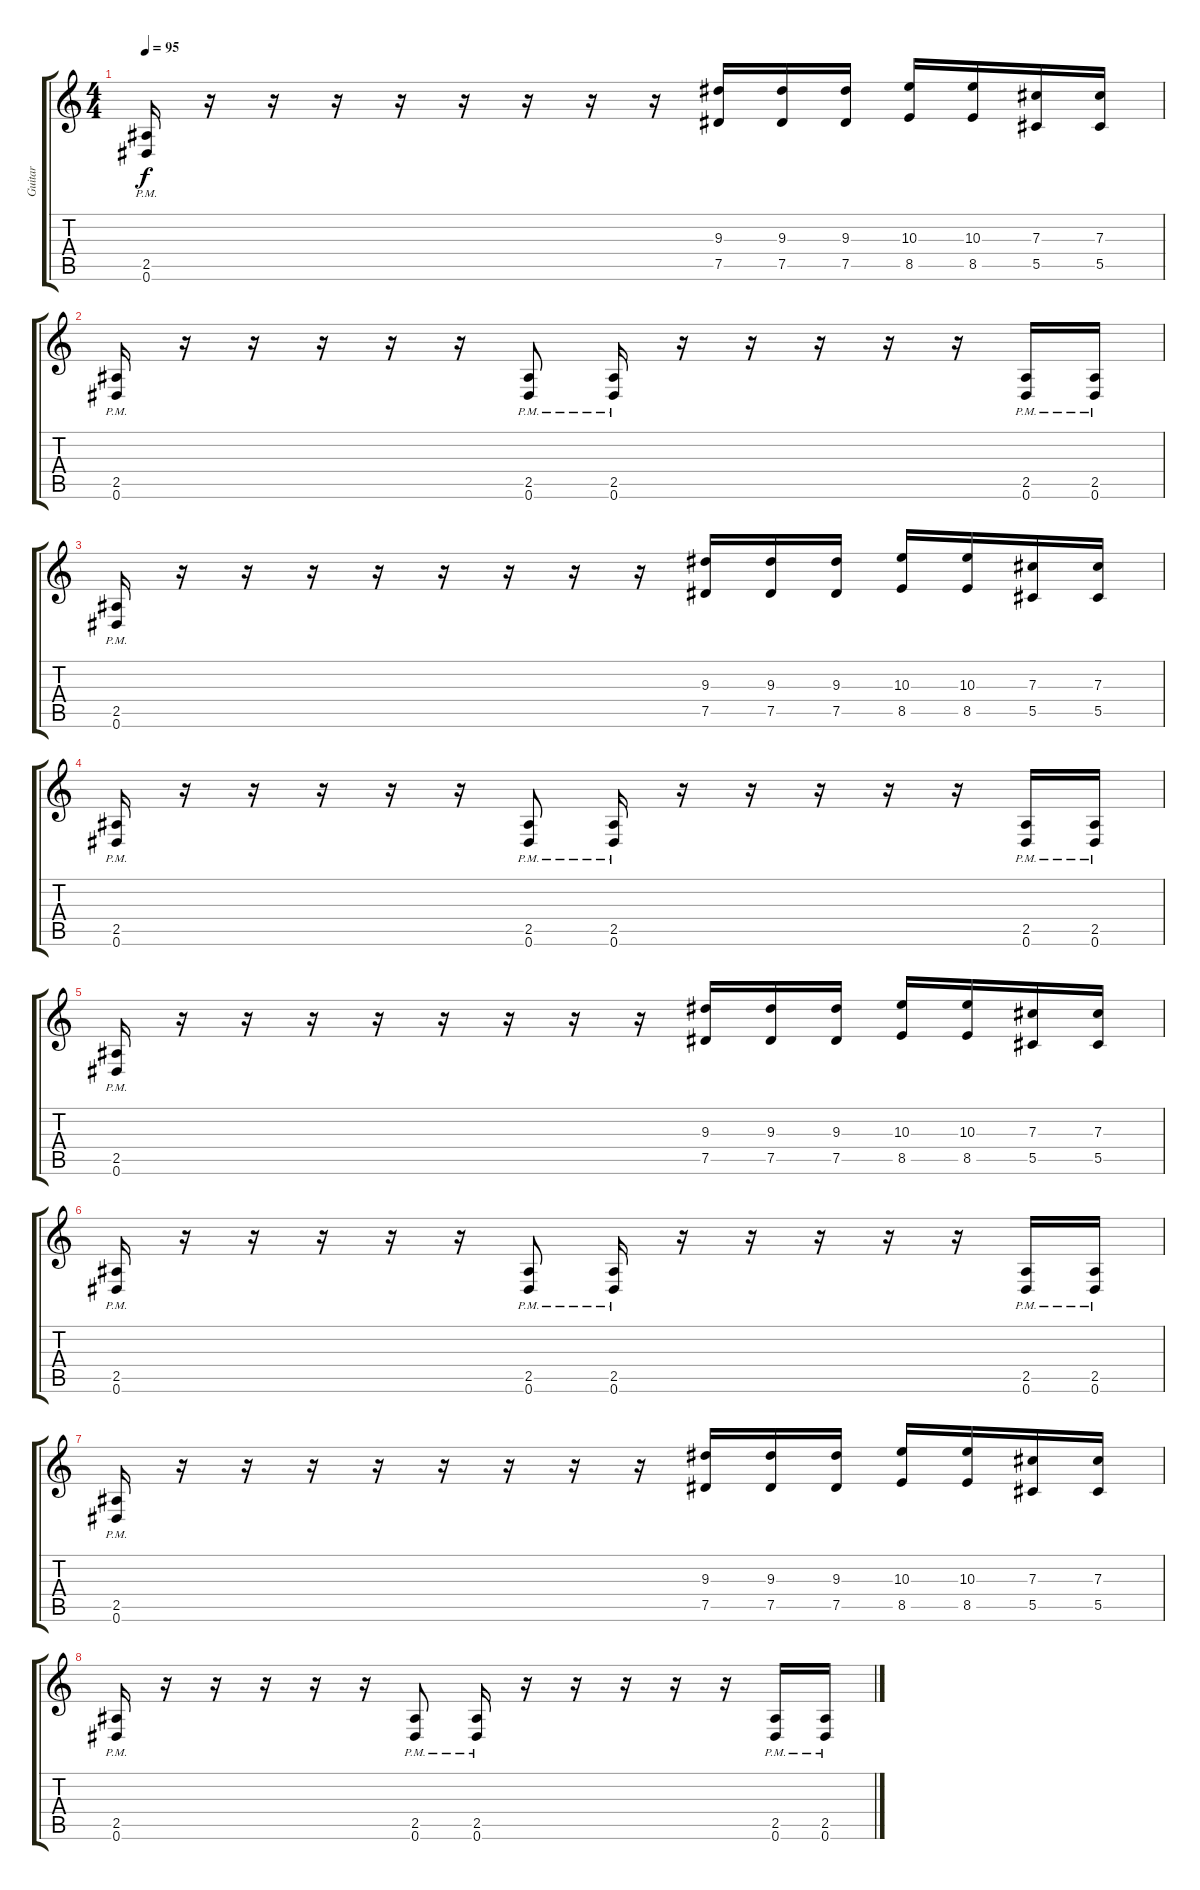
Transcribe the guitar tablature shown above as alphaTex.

\track ("Guitar" "Guitar") {instrument overdrivenguitar}
\staff {score tabs}
\tuning (Eb4 Bb3 Gb3 Db3 Ab2 Eb2) {hide}
\ts (4 4)
\tempo 95
\clef g2
\ks c
(2.5 0.6{pm}).16{dy f} r.16 r.16 r.16 r.16 r.16 r.16 r.16 r.16 (9.3 7.5).16 (9.3 7.5).16 (9.3 7.5).16 (10.3 8.5).16 (10.3 8.5).16 (7.3 5.5).16 (7.3 5.5).16 |
(2.5{pm} 0.6{pm}).16 r.16 r.16 r.16 r.16 r.16 (2.5{pm} 0.6{pm}).8 (2.5{pm} 0.6{pm}).16 r.16 r.16 r.16 r.16 r.16 (2.5{pm} 0.6{pm}).16 (2.5{pm} 0.6{pm}).16 |
(2.5 0.6{pm}).16 r.16 r.16 r.16 r.16 r.16 r.16 r.16 r.16 (9.3 7.5).16 (9.3 7.5).16 (9.3 7.5).16 (10.3 8.5).16 (10.3 8.5).16 (7.3 5.5).16 (7.3 5.5).16 |
(2.5{pm} 0.6{pm}).16 r.16 r.16 r.16 r.16 r.16 (2.5{pm} 0.6{pm}).8 (2.5{pm} 0.6{pm}).16 r.16 r.16 r.16 r.16 r.16 (2.5{pm} 0.6{pm}).16 (2.5{pm} 0.6{pm}).16 |
(2.5 0.6{pm}).16 r.16 r.16 r.16 r.16 r.16 r.16 r.16 r.16 (9.3 7.5).16 (9.3 7.5).16 (9.3 7.5).16 (10.3 8.5).16 (10.3 8.5).16 (7.3 5.5).16 (7.3 5.5).16 |
(2.5{pm} 0.6{pm}).16 r.16 r.16 r.16 r.16 r.16 (2.5{pm} 0.6{pm}).8 (2.5{pm} 0.6{pm}).16 r.16 r.16 r.16 r.16 r.16 (2.5{pm} 0.6{pm}).16 (2.5{pm} 0.6{pm}).16 |
(2.5{pm} 0.6).16 r.16 r.16 r.16 r.16 r.16 r.16 r.16 r.16 (9.3 7.5).16 (9.3 7.5).16 (9.3 7.5).16 (10.3 8.5).16 (10.3 8.5).16 (7.3 5.5).16 (7.3 5.5).16 |
(2.5{pm} 0.6{pm}).16 r.16 r.16 r.16 r.16 r.16 (2.5{pm} 0.6{pm}).8 (2.5{pm} 0.6{pm}).16 r.16 r.16 r.16 r.16 r.16 (2.5{pm} 0.6{pm}).16 (2.5{pm} 0.6{pm}).16
